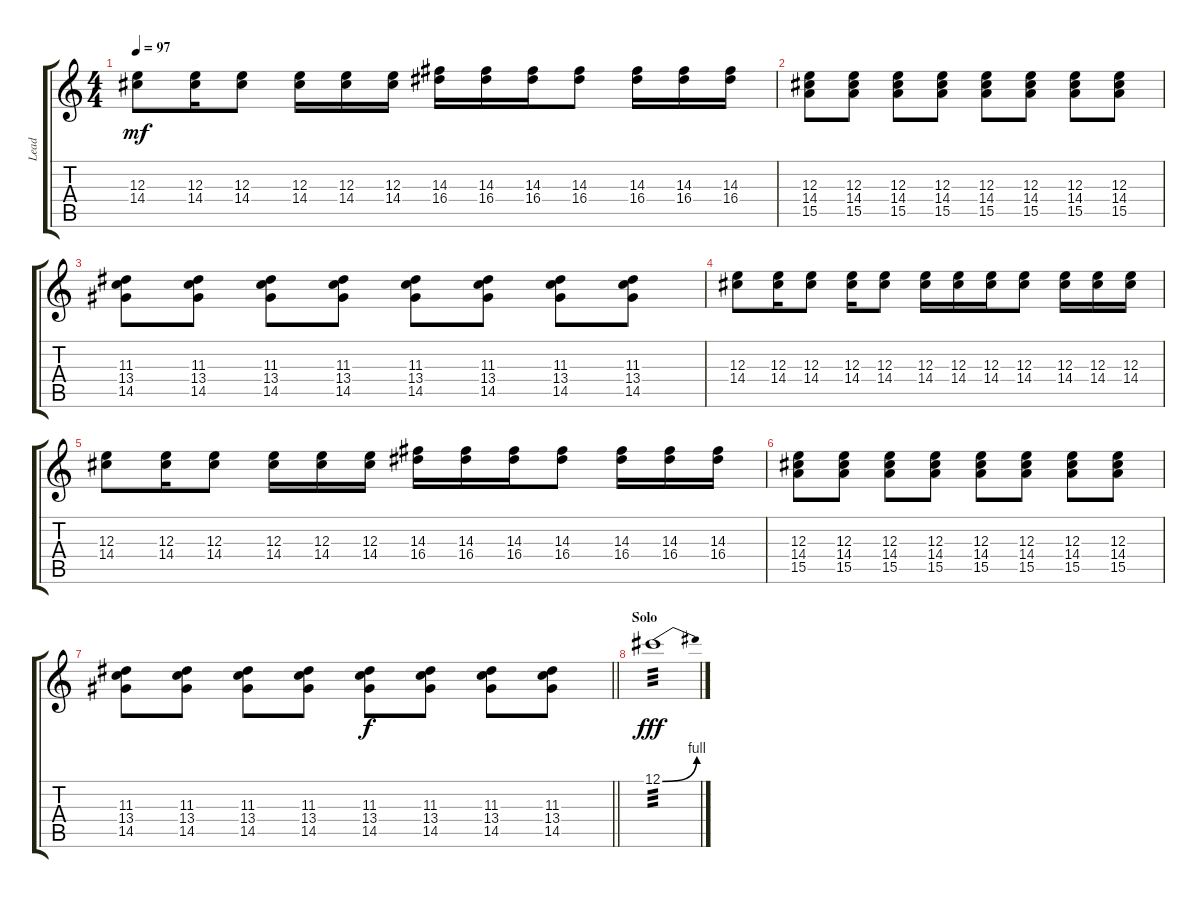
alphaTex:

\track ("Lead" "Lead") {instrument distortionguitar}
\staff {score tabs}
\tuning (Db4 Ab3 E3 B2 Gb2 B1) {hide}
\ts (4 4)
\tempo 97
\clef g2
\ks c
(12.3 14.4).8{dy mf instrument electricguitarjazz} (12.3 14.4).16 (12.3 14.4).8 (12.3 14.4).16 (12.3 14.4).16 (12.3 14.4).16 (14.3 16.4).16 (14.3 16.4).16 (14.3 16.4).16 (14.3 16.4).8 (14.3 16.4).16 (14.3 16.4).16 (14.3 16.4).16 |
(12.3 14.4 15.5).8 (12.3 14.4 15.5).8 (12.3 14.4 15.5).8 (12.3 14.4 15.5).8 (12.3 14.4 15.5).8 (12.3 14.4 15.5).8 (12.3 14.4 15.5).8 (12.3 14.4 15.5).8 |
(11.3 13.4 14.5).8 (11.3 13.4 14.5).8 (11.3 13.4 14.5).8 (11.3 13.4 14.5).8 (11.3 13.4 14.5).8 (11.3 13.4 14.5).8 (11.3 13.4 14.5).8 (11.3 13.4 14.5).8 |
(12.3 14.4).8{instrument electricguitarjazz} (12.3 14.4).16 (12.3 14.4).8 (12.3 14.4).16 (12.3 14.4).8 (12.3 14.4).16 (12.3 14.4).16 (12.3 14.4).16 (12.3 14.4).8 (12.3 14.4).16 (12.3 14.4).16 (12.3 14.4).16 |
(12.3 14.4).8{instrument electricguitarjazz} (12.3 14.4).16 (12.3 14.4).8 (12.3 14.4).16 (12.3 14.4).16 (12.3 14.4).16 (14.3 16.4).16 (14.3 16.4).16 (14.3 16.4).16 (14.3 16.4).8 (14.3 16.4).16 (14.3 16.4).16 (14.3 16.4).16 |
(12.3 14.4 15.5).8 (12.3 14.4 15.5).8 (12.3 14.4 15.5).8 (12.3 14.4 15.5).8 (12.3 14.4 15.5).8 (12.3 14.4 15.5).8 (12.3 14.4 15.5).8 (12.3 14.4 15.5).8 |
\barLineRight lightlight
(11.3 13.4 14.5).8 (11.3 13.4 14.5).8 (11.3 13.4 14.5).8 (11.3 13.4 14.5).8 (11.3 13.4 14.5).8{dy f instrument distortionguitar} (11.3 13.4 14.5).8 (11.3 13.4 14.5).8 (11.3 13.4 14.5).8 |
\section ("" "Solo")
12.1{be (bend 0 0 60 4)}.1{tp 3 dy fff}
